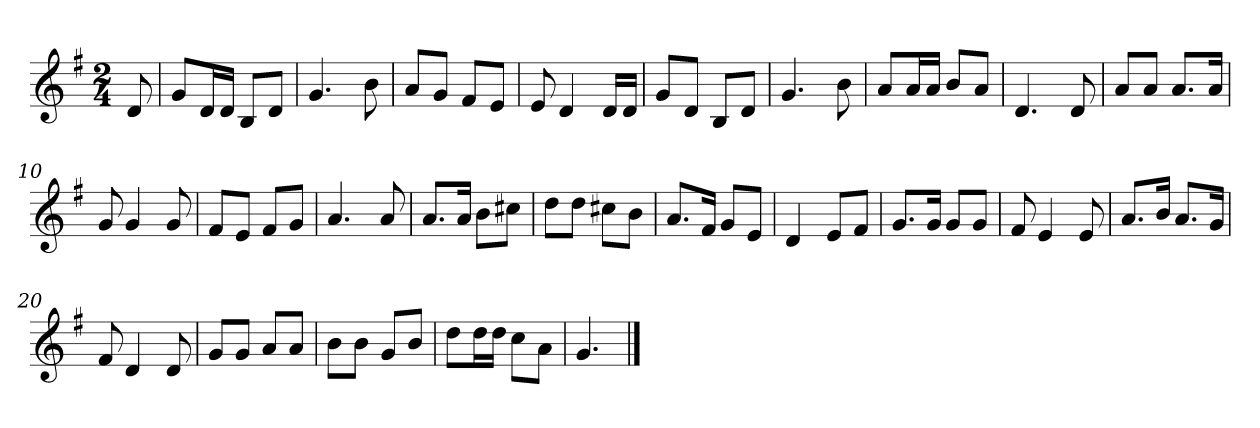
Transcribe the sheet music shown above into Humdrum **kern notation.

**kern
*part1
*staff1
*k[f#]
*M2/4
*MM120
=
8d
=1
8gL
16dL
16dJJ
8BL
8dJ
=2
4.g
8b
=3
8aL
8gJ
8f#L
8eJ
=4
8e
4d
16dLL
16dJJ
=5
8gL
8dJ
8BL
8dJ
=6
4.g
8b
=7
8aL
16aL
16aJJ
8bL
8aJ
=8
4.d
8d
=9
8aL
8aJ
8.aL
16aJk
=10
8g
4g
8g
=11
8f#L
8eJ
8f#L
8gJ
=12
4.a
8a
=13
8.aL
16aJk
8bL
8cc#XJ
=14
8ddL
8ddJ
8cc#XL
8bJ
=15
8.aL
16f#Jk
8gL
8eJ
=16
4d
8eL
8f#J
=17
8.gL
16gJk
8gL
8gJ
=18
8f#
4e
8e
=19
8.aL
16bJk
8.aL
16gJk
=20
8f#
4d
8d
=21
8gL
8gJ
8aL
8aJ
=22
8bL
8bJ
8gL
8bJ
=23
8ddL
16ddL
16ddJJ
8ccL
8aJ
=24
4.g
==
*-
